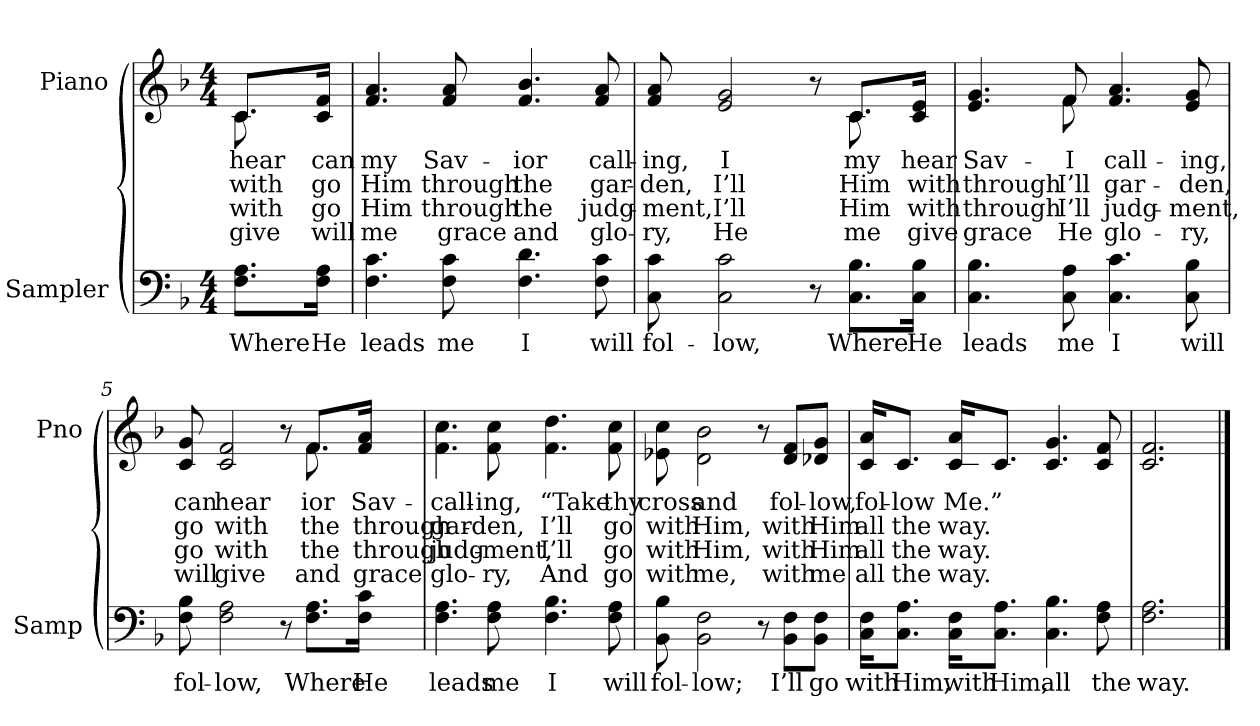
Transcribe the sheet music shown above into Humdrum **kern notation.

**kern	**text	**kern	**text	**text	**text	**text
*part2	*part2	*part1	*part1	*part1	*part1	*part1
*staff2	*staff2	*staff1	*staff1	*staff1	*staff1	*staff1
*I"Sampler	*	*I"Piano	*	*	*	*
*I'Samp	*	*I'Pno	*	*	*	*
*clefF4	*	*clefG2	*	*	*	*
*k[b-]	*	*k[b-]	*	*	*	*
*F:	*	*F:	*	*	*	*
*M4/4	*	*M4/4	*	*	*	*
=1	=1	=1	=1	=1	=1	=1
*	*	*^	*	*	*	*
8.F\ 8.A\L	Where	8.c/L	8.c	hear	with	with	give
16F\ 16A\Jk	He	16c/ 16f/Jk	16ryy	can	go	go	will
*	*	*v	*v	*	*	*	*
=2	=2	=2	=2	=2	=2	=2
4.F 4.c	leads	4.f 4.a	my	Him	Him	me
8F 8c	me	8f 8a	Sav-	through	through	grace
4.F 4.d	I	4.f 4.b-	-ior	the	the	and
8F 8c	will	8f 8a	call-	gar-	judg-	glo-
=3	=3	=3	=3	=3	=3	=3
*	*	*^	*	*	*	*
8C 8c	fol-	8f 8a	2.ryy	-ing,	-den,	-ment,	-ry,
2C 2c	-low,	2e 2g	.	I	I’ll	I’ll	He
8r	.	8r	.	.	.	.	.
8.C\ 8.B-\L	Where	8.c/L	8.c	my	Him	Him	me
16C\ 16B-\Jk	He	16c/ 16e/Jk	16ryy	hear	with	with	give
=4	=4	=4	=4	=4	=4	=4	=4
4.C 4.B-	leads	4.e 4.g	4.ryy	Sav-	through	through	grace
8C 8A	me	8f/	8f	I	I’ll	I’ll	He
4.C 4.c	I	4.f 4.a	2ryy	call-	gar-	judg-	glo-
8C 8B-	will	8e 8g	.	-ing,	-den,	-ment,	-ry,
=5	=5	=5	=5	=5	=5	=5	=5
8F 8B-	fol-	8c 8g	2.ryy	can	go	go	will
2F 2A	-low,	2c 2f	.	hear	with	with	give
8r	.	8r	.	.	.	.	.
8.F\ 8.A\L	Where	8.f/L	8.f	-ior	the	the	and
16F\ 16c\Jk	He	16f/ 16a/Jk	16ryy	Sav-	through	through	grace
*	*	*v	*v	*	*	*	*
=6	=6	=6	=6	=6	=6	=6
4.F 4.A	leads	4.f\ 4.cc\	call-	gar-	judg-	glo-
8F 8A	me	8f\ 8cc\	-ing,	-den,	-ment,	-ry,
4.F 4.B-	I	4.f\ 4.dd\	“Take	I’ll	I’ll	And
8F 8A	will	8f\ 8cc\	thy	go	go	go
=7	=7	=7	=7	=7	=7	=7
8BB- 8B-	fol-	8e-X\ 8cc\	cross	with	with	with
2BB- 2F	-low;	2d\ 2b-\	and	Him,	Him,	me,
8r	.	8r	.	.	.	.
8BB-\ 8F\L	I’ll	8d/ 8f/L	fol-	with	with	with
8BB-\ 8F\J	go	8d-X/ 8g/J	-low,	Him	Him	me
=8	=8	=8	=8	=8	=8	=8
*	*	*^	*	*	*	*
16C\ 16F\KL	with	16c/ 16a/KL	16ryy	fol-	all	all	all
8.C\ 8.A\J	Him,	8.c/J	8.c	-low	the	the	the
16C\ 16F\KL	with	16c/ 16a/KL	8.cJ	Me.”	way.	way.	way.
8.C\ 8.A\J	Him,	8.c/J	.	.	.	.	.
.	.	.	2ryy	.	.	.	.
4.C 4.B-	all	4.c 4.g	.	.	.	.	.
8F 8A	the	8c 8f	.	.	.	.	.
.	.	.	16ryy	.	.	.	.
*	*	*v	*v	*	*	*	*
=9	=9	=9	=9	=9	=9	=9
2.F 2.A	way.	2.c 2.f	.	.	.	.
==	==	==	==	==	==	==
*-	*-	*-	*-	*-	*-	*-
